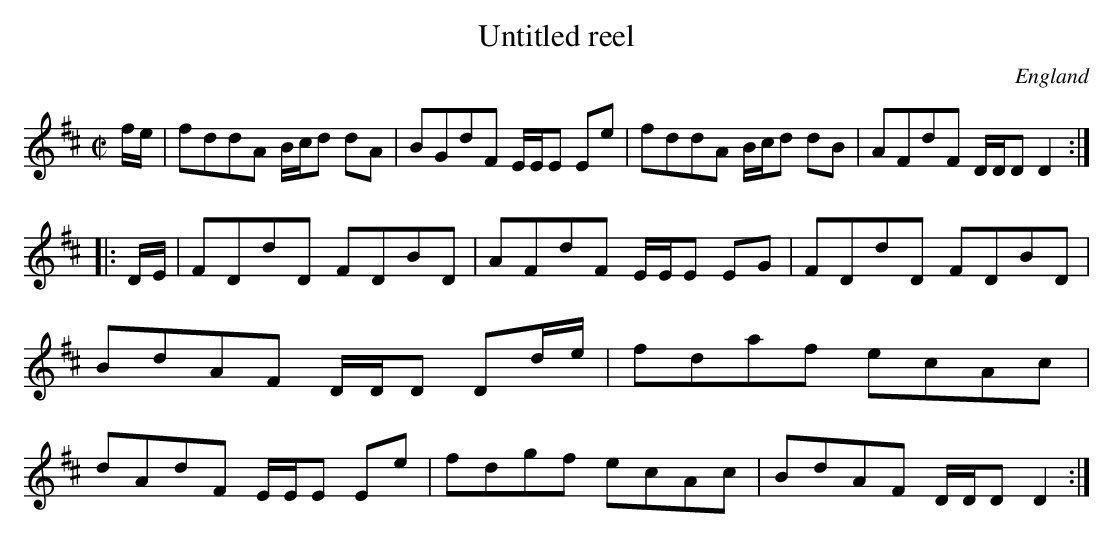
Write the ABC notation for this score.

X:1
T:Untitled reel
M:C|
O:England
K:D major
f/2e/2|fddA B/2c/2d dA|BGdF E/2E/2E Ee|\
fddA B/2c/2d dB|AFdF D/2D/2D D2:|
|:D/2E/2|FDdD FDBD|AFdF E/2E/2E EG|\
FDdD FDBD|BdAF D/2D/2D Dd/2e/2|\
fdaf ecAc|dAdF E/2E/2E Ee|\
fdgf ecAc|BdAF D/2D/2D D2:|
